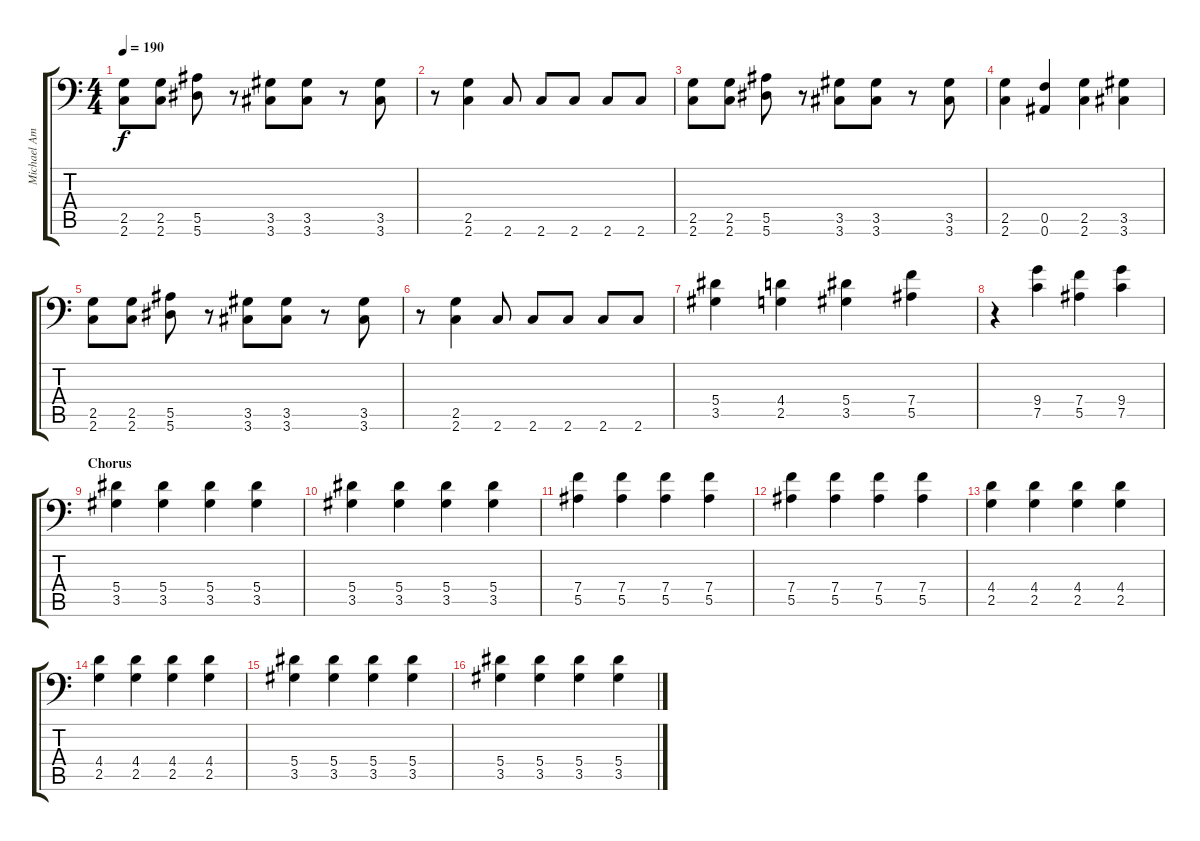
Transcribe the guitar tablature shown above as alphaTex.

\track ("Michael Amott" "Michael Am") {instrument distortionguitar}
\staff {score tabs}
\tuning (C4 G3 Eb3 Bb2 F2 Bb1) {hide}
\ts (4 4)
\tempo 190
\clef f4
\ks c
(2.5 2.6).8{dy f} (2.5 2.6).8 (5.5 5.6).8 r.8 (3.5 3.6).8 (3.5 3.6).8 r.8 (3.5 3.6).8 |
r.8 (2.5 2.6).4 2.6.8 2.6.8 2.6.8 2.6.8 2.6.8 |
(2.5 2.6).8 (2.5 2.6).8 (5.5 5.6).8 r.8 (3.5 3.6).8 (3.5 3.6).8 r.8 (3.5 3.6).8 |
(2.5 2.6).4 (0.5 0.6).4 (2.5 2.6).4 (3.5 3.6).4 |
(2.5 2.6).8 (2.5 2.6).8 (5.5 5.6).8 r.8 (3.5 3.6).8 (3.5 3.6).8 r.8 (3.5 3.6).8 |
r.8 (2.5 2.6).4 2.6.8 2.6.8 2.6.8 2.6.8 2.6.8 |
(5.4 3.5).4 (4.4 2.5).4 (5.4 3.5).4 (7.4 5.5).4 |
r.4 (9.4 7.5).4 (7.4 5.5).4 (9.4 7.5).4 |
\section ("" "Chorus")
(5.4 3.5).4 (5.4 3.5).4 (5.4 3.5).4 (5.4 3.5).4 |
(5.4 3.5).4 (5.4 3.5).4 (5.4 3.5).4 (5.4 3.5).4 |
(7.4 5.5).4 (7.4 5.5).4 (7.4 5.5).4 (7.4 5.5).4 |
(7.4 5.5).4 (7.4 5.5).4 (7.4 5.5).4 (7.4 5.5).4 |
(4.4 2.5).4 (4.4 2.5).4 (4.4 2.5).4 (4.4 2.5).4 |
(4.4 2.5).4 (4.4 2.5).4 (4.4 2.5).4 (4.4 2.5).4 |
(5.4 3.5).4 (5.4 3.5).4 (5.4 3.5).4 (5.4 3.5).4 |
(5.4 3.5).4 (5.4 3.5).4 (5.4 3.5).4 (5.4 3.5).4
